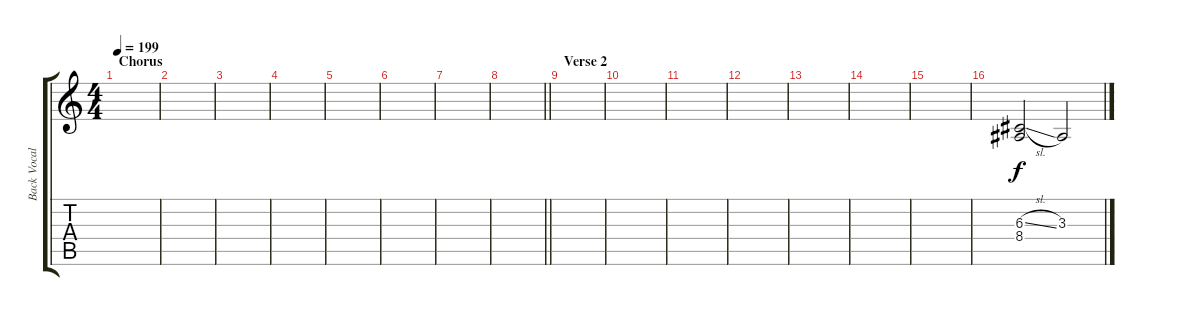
\track ("Back Vocals" "Back Vocal") {instrument altosax}
\staff {score tabs}
\tuning (E4 B3 G3 D3 A2 E2) {hide}
\ts (4 4)
\section ("" "Chorus")
\tempo 199
\clef g2
\ks c
|
|
|
|
|
|
|
\barLineRight lightlight
|
\section ("" "Verse 2")
|
|
|
|
|
|
|
(6.3{sl} 8.4).2 3.3.2
